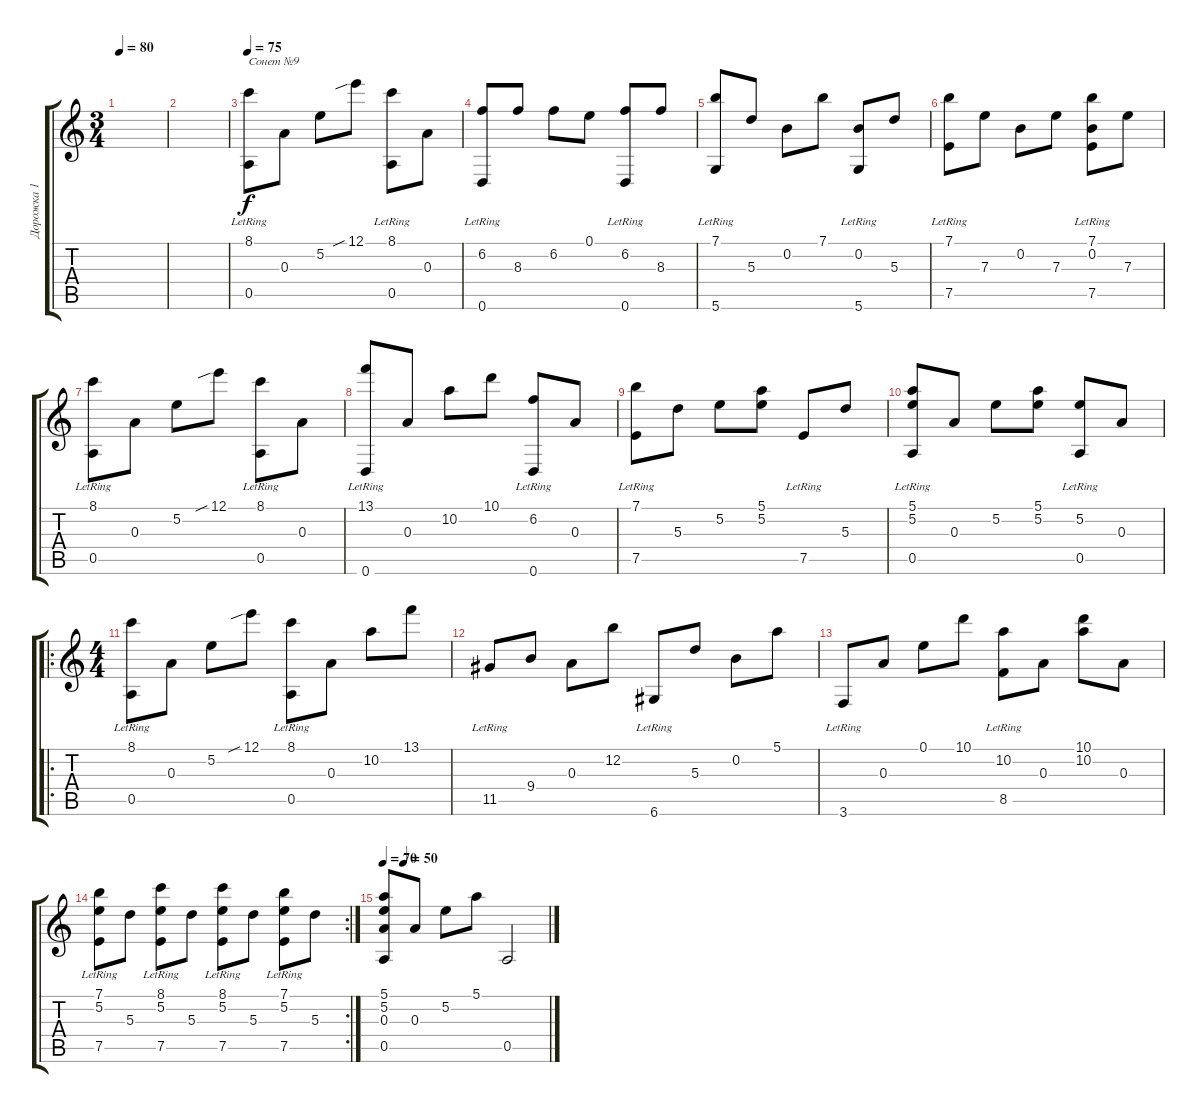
\track ("Дорожка 1" "Дорожка 1") {instrument acousticguitarsteel}
\staff {score tabs}
\tuning (E4 B3 A3 D3 A2 D2) {hide}
\ts (3 4)
\tempo 80
\clef g2
\ks c
|
|
\tempo 75
(8.1{lr} 0.5{lr}).8{txt "Сонет №9"} 0.3.8 5.2.8 12.1{sib}.8 (8.1 0.5{lr}).8 0.3.8 |
(6.2 0.6{lr}).8 8.3.8 6.2.8 0.1.8 (6.2 0.6{lr}).8 8.3.8 |
(7.1 5.6{lr}).8 5.3.8 0.2.8 7.1.8 (0.2 5.6{lr}).8 5.3.8 |
(7.1 7.5{lr}).8 7.3.8 0.2.8 7.3.8 (7.1 0.2 7.5{lr}).8 7.3.8 |
(8.1{lr} 0.5{lr}).8 0.3.8 5.2.8 12.1{sib}.8 (8.1 0.5{lr}).8 0.3.8 |
(13.1 0.6{lr}).8 0.3.8 10.2.8 10.1.8 (6.2 0.6{lr}).8 0.3.8 |
(7.1 7.5{lr}).8 5.3.8 5.2.8 (5.1 5.2).8 7.5{lr}.8 5.3.8 |
(5.1 5.2 0.5{lr}).8 0.3.8 5.2.8 (5.1 5.2).8 (5.2 0.5{lr}).8 0.3.8 |
\ro
\ts (4 4)
(8.1{lr} 0.5{lr}).8 0.3.8 5.2.8 12.1{sib}.8 (8.1 0.5{lr}).8 0.3.8 10.2.8 13.1.8 |
11.5{lr}.8 9.4.8 0.3.8 12.2.8 6.6{lr}.8 5.3.8 0.2.8 5.1.8 |
3.6{lr}.8 0.3.8 0.1.8 10.1.8 (10.2 8.5{lr}).8 0.3.8 (10.1 10.2).8 0.3.8 |
\rc 2
(7.1 5.2 7.5{lr}).8 5.3.8 (8.1 5.2 7.5{lr}).8 5.3.8 (8.1 5.2 7.5{lr}).8 5.3.8 (7.1 5.2 7.5{lr}).8 5.3.8 |
\tempo 70
\tempo (50 0.125)
(5.1 5.2 0.3 0.5).8 0.3.8 5.2.8 5.1.8 0.5.2
